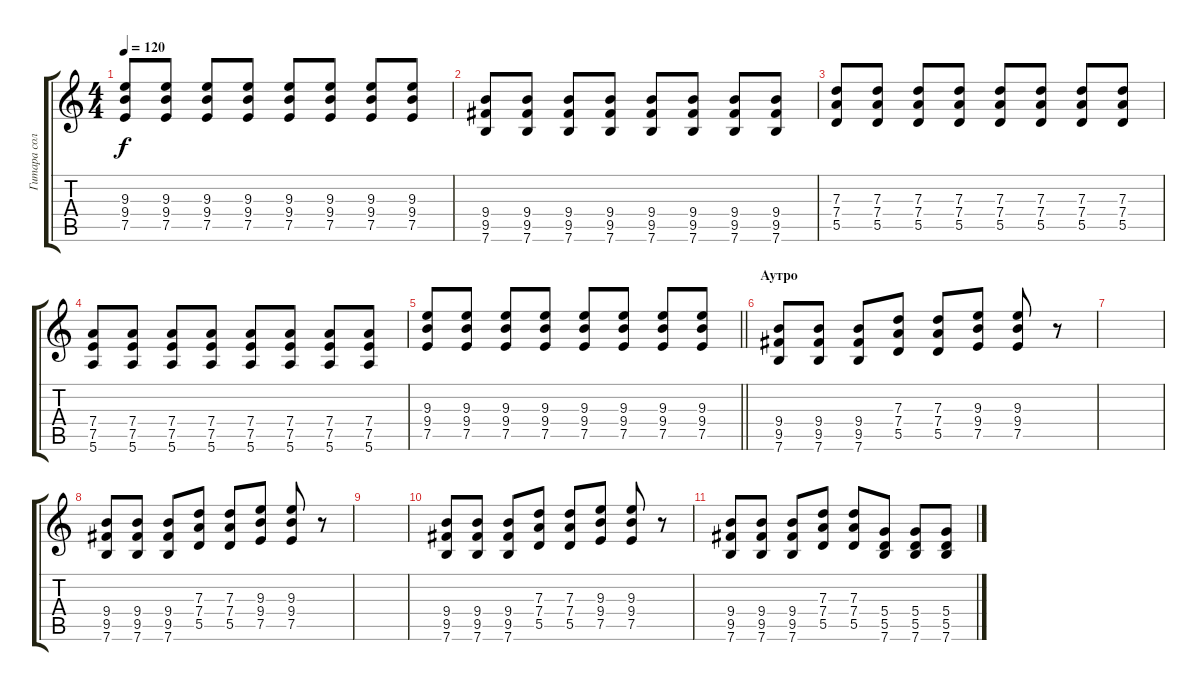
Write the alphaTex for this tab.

\track ("Гитара соло" "Гитара сол") {instrument acousticguitarsteel}
\staff {score tabs}
\tuning (E4 B3 G3 D3 A2 E2) {hide}
\ts (4 4)
\tempo 120
\clef g2
\ks c
(9.3 9.4 7.5).8{dy f} (9.3 9.4 7.5).8 (9.3 9.4 7.5).8 (9.3 9.4 7.5).8 (9.3 9.4 7.5).8 (9.3 9.4 7.5).8 (9.3 9.4 7.5).8 (9.3 9.4 7.5).8 |
(9.4 9.5 7.6).8 (9.4 9.5 7.6).8 (9.4 9.5 7.6).8 (9.4 9.5 7.6).8 (9.4 9.5 7.6).8 (9.4 9.5 7.6).8 (9.4 9.5 7.6).8 (9.4 9.5 7.6).8 |
(7.3 7.4 5.5).8 (7.3 7.4 5.5).8 (7.3 7.4 5.5).8 (7.3 7.4 5.5).8 (7.3 7.4 5.5).8 (7.3 7.4 5.5).8 (7.3 7.4 5.5).8 (7.3 7.4 5.5).8 |
(7.4 7.5 5.6).8 (7.4 7.5 5.6).8 (7.4 7.5 5.6).8 (7.4 7.5 5.6).8 (7.4 7.5 5.6).8 (7.4 7.5 5.6).8 (7.4 7.5 5.6).8 (7.4 7.5 5.6).8 |
\barLineRight lightlight
(9.3 9.4 7.5).8 (9.3 9.4 7.5).8 (9.3 9.4 7.5).8 (9.3 9.4 7.5).8 (9.3 9.4 7.5).8 (9.3 9.4 7.5).8 (9.3 9.4 7.5).8 (9.3 9.4 7.5).8 |
\section ("" "Аутро")
(9.4 9.5 7.6).8 (9.4 9.5 7.6).8 (9.4 9.5 7.6).8 (7.3 7.4 5.5).8 (7.3 7.4 5.5).8 (9.3 9.4 7.5).8 (9.3 9.4 7.5).8 r.8 |
|
(9.4 9.5 7.6).8 (9.4 9.5 7.6).8 (9.4 9.5 7.6).8 (7.3 7.4 5.5).8 (7.3 7.4 5.5).8 (9.3 9.4 7.5).8 (9.3 9.4 7.5).8 r.8 |
|
(9.4 9.5 7.6).8 (9.4 9.5 7.6).8 (9.4 9.5 7.6).8 (7.3 7.4 5.5).8 (7.3 7.4 5.5).8 (9.3 9.4 7.5).8 (9.3 9.4 7.5).8 r.8 |
(9.4 9.5 7.6).8 (9.4 9.5 7.6).8 (9.4 9.5 7.6).8 (7.3 7.4 5.5).8 (7.3 7.4 5.5).8 (5.4 5.5 7.6).8 (5.4 5.5 7.6).8 (5.4 5.5 7.6).8
